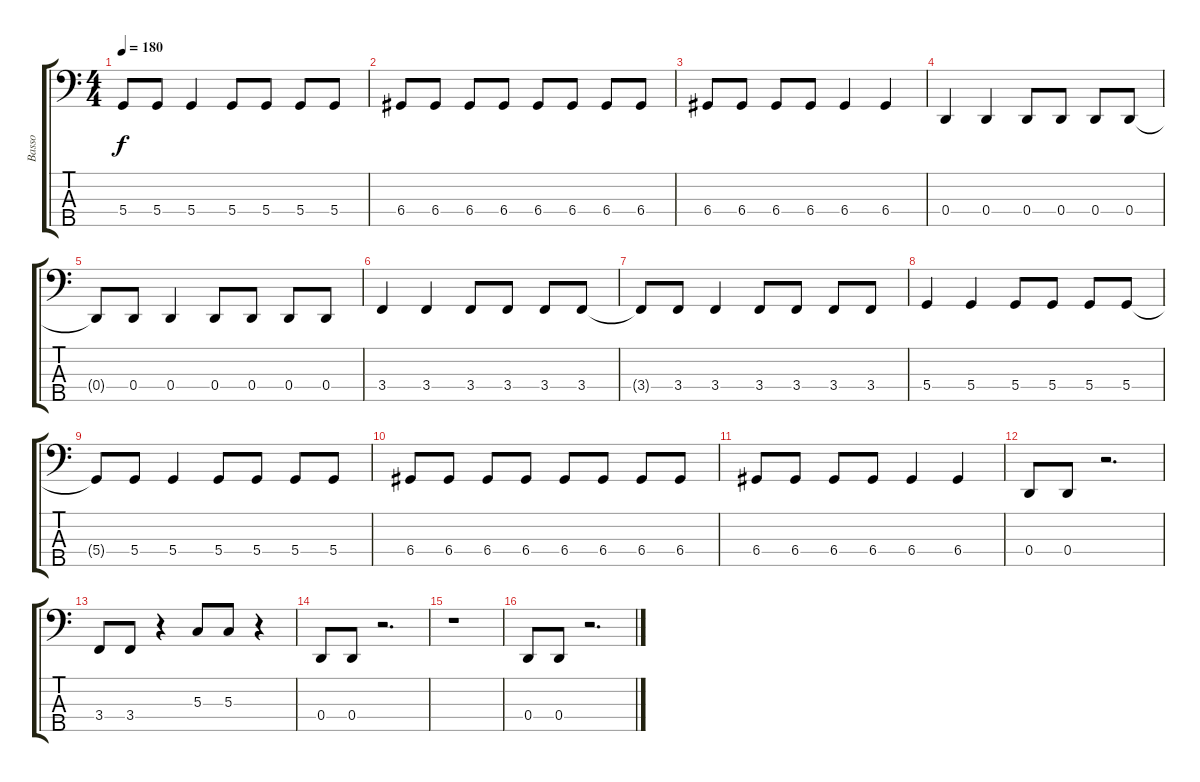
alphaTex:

\track ("Basso" "Basso") {instrument electricbassfinger}
\staff {score tabs}
\tuning (F2 C2 G1 D1 A0) {hide}
\ts (4 4)
\tempo 180
\clef f4
\ks c
5.4{t}.8{dy f} 5.4.8 5.4.4 5.4.8 5.4.8 5.4.8 5.4.8 |
6.4.8 6.4.8 6.4.8 6.4.8 6.4.8 6.4.8 6.4.8 6.4.8 |
6.4.8 6.4.8 6.4.8 6.4.8 6.4.4 6.4.4 |
0.4.4 0.4.4 0.4.8 0.4.8 0.4.8 0.4.8 |
0.4{t}.8 0.4.8 0.4.4 0.4.8 0.4.8 0.4.8 0.4.8 |
3.4.4 3.4.4 3.4.8 3.4.8 3.4.8 3.4.8 |
3.4{t}.8 3.4.8 3.4.4 3.4.8 3.4.8 3.4.8 3.4.8 |
5.4.4 5.4.4 5.4.8 5.4.8 5.4.8 5.4.8 |
5.4{t}.8 5.4.8 5.4.4 5.4.8 5.4.8 5.4.8 5.4.8 |
6.4.8 6.4.8 6.4.8 6.4.8 6.4.8 6.4.8 6.4.8 6.4.8 |
6.4.8 6.4.8 6.4.8 6.4.8 6.4.4 6.4.4 |
0.4.8 0.4.8 r.2{d} |
3.4.8 3.4.8 r.4 5.3.8 5.3.8 r.4 |
0.4.8 0.4.8 r.2{d} |
r.1 |
0.4.8 0.4.8 r.2{d}
